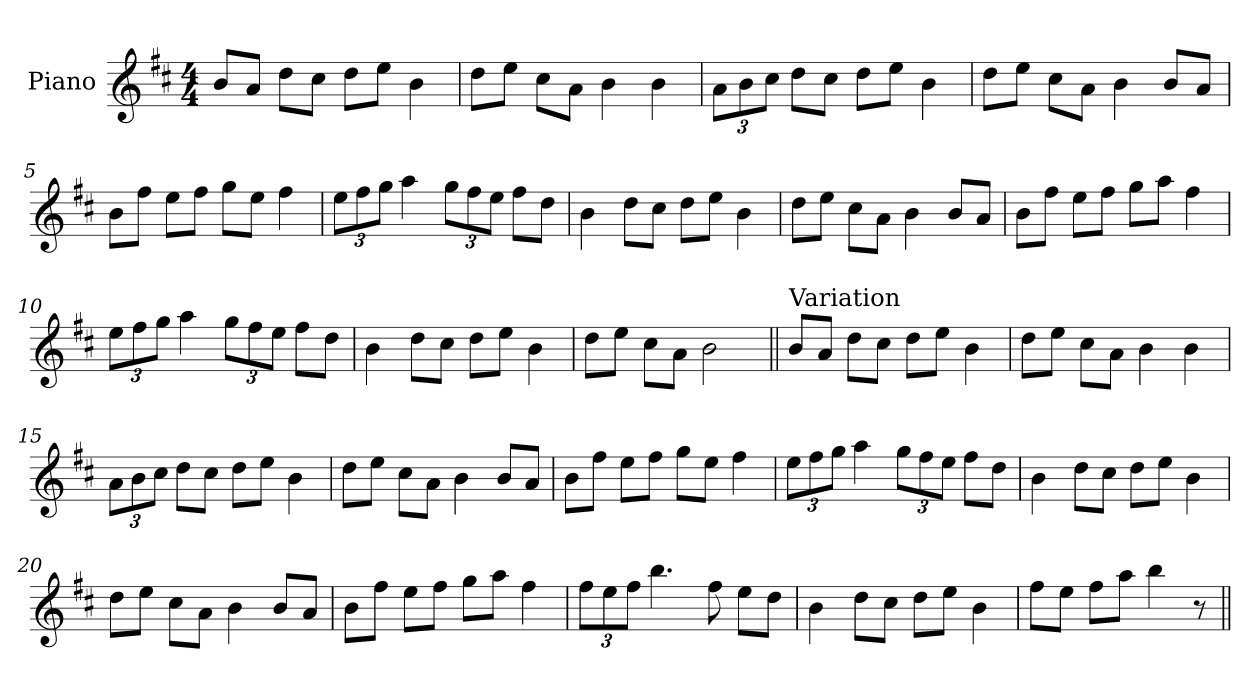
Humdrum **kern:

**kern
*part1
*staff1
*I"Piano
*I'Pno
*clefG2
*k[f#c#]
*b:
*M4/4
=1
8b/L
8a/J
8dd\L
8cc#\J
8dd\L
8ee\J
4b\
=2
8dd\L
8ee\J
8cc#\L
8a\J
4b\
4b\
=3
12a\L
12b\
12cc#\J
8dd\L
8cc#\J
8dd\L
8ee\J
4b\
=4
8dd\L
8ee\J
8cc#\L
8a\J
4b\
8b/L
8a/J
=5
8b\L
8ff#\J
8ee\L
8ff#\J
8gg\L
8ee\J
4ff#\
=6
12ee\L
12ff#\
12gg\J
4aa\
12gg\L
12ff#\
12ee\J
8ff#\L
8dd\J
=7
4b\
8dd\L
8cc#\J
8dd\L
8ee\J
4b\
=8
8dd\L
8ee\J
8cc#\L
8a\J
4b\
8b/L
8a/J
=9
8b\L
8ff#\J
8ee\L
8ff#\J
8gg\L
8aa\J
4ff#\
=10
12ee\L
12ff#\
12gg\J
4aa\
12gg\L
12ff#\
12ee\J
8ff#\L
8dd\J
=11
4b\
8dd\L
8cc#\J
8dd\L
8ee\J
4b\
=12
8dd\L
8ee\J
8cc#\L
8a\J
2b\
=13||
!LO:TX:a:t=Variation
8b/L
8a/J
8dd\L
8cc#\J
8dd\L
8ee\J
4b\
=14
8dd\L
8ee\J
8cc#\L
8a\J
4b\
4b\
=15
12a\L
12b\
12cc#\J
8dd\L
8cc#\J
8dd\L
8ee\J
4b\
=16
8dd\L
8ee\J
8cc#\L
8a\J
4b\
8b/L
8a/J
=17
8b\L
8ff#\J
8ee\L
8ff#\J
8gg\L
8ee\J
4ff#\
=18
12ee\L
12ff#\
12gg\J
4aa\
12gg\L
12ff#\
12ee\J
8ff#\L
8dd\J
=19
4b\
8dd\L
8cc#\J
8dd\L
8ee\J
4b\
=20
8dd\L
8ee\J
8cc#\L
8a\J
4b\
8b/L
8a/J
=21
8b\L
8ff#\J
8ee\L
8ff#\J
8gg\L
8aa\J
4ff#\
=22
12ff#\L
12ee\
12ff#\J
4.bb\
8ff#\
8ee\L
8dd\J
=23
4b\
8dd\L
8cc#\J
8dd\L
8ee\J
4b\
=24
8ff#\L
8ee\J
8ff#\L
8aa\J
4bb\
8r
=||
*-
